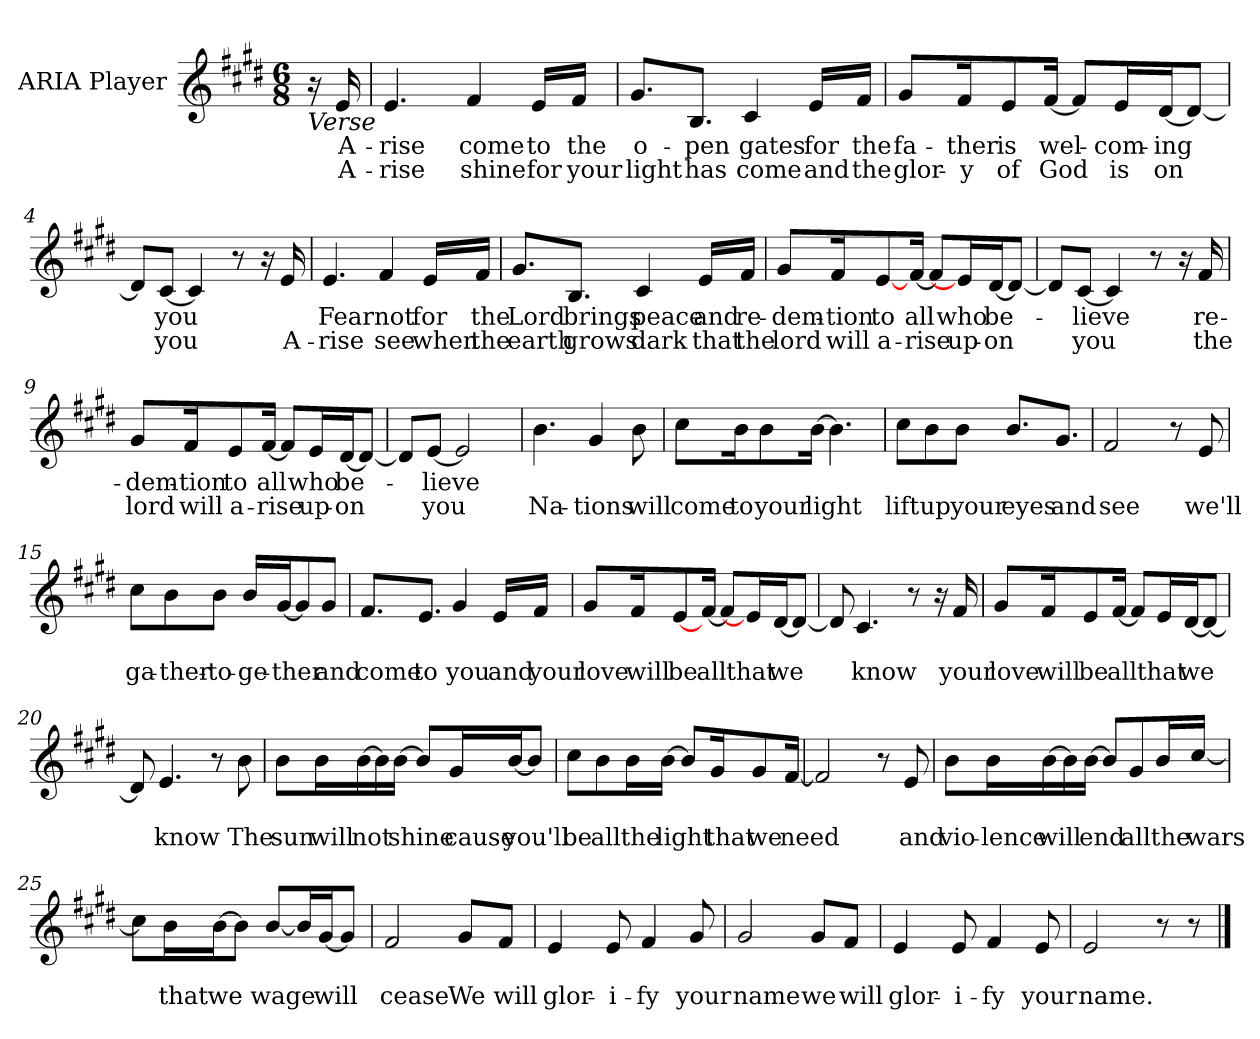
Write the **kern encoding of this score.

**kern	**text	**text
*part1	*part1	*part1
*staff1	*staff1	*staff1
*I"ARIA Player	*	*
*clefG2	*	*
*k[f#c#g#d#]	*	*
*M6/8	*	*
=	=	=
!LO:TX:b:i:t=Verse	!	!
16r	.	.
!	!LO:LY:b	!LO:LY:b
16e/	A-	A-
=1	=1	=1
!	!LO:LY:b	!LO:LY:b
4.e/	-rise	-rise
!	!LO:LY:b	!LO:LY:b
4f#/	come	shine
!	!LO:LY:b	!LO:LY:b
16e/LL	to	for
!	!LO:LY:b	!LO:LY:b
16f#/JJ	the	your
=2	=2	=2
!	!LO:LY:b	!LO:LY:b
8.g#/L	o-	light
!	!LO:LY:b	!LO:LY:b
8.B/J	-pen	has
!	!LO:LY:b	!LO:LY:b
4c#/	gates	come
!	!LO:LY:b	!LO:LY:b
16e/LL	for	and
!	!LO:LY:b	!LO:LY:b
16f#/JJ	the	the
=3	=3	=3
!	!LO:LY:b	!LO:LY:b
8g#/L	fa-	glor-
!	!LO:LY:b	!LO:LY:b
16f#/K	-ther	-y
!	!LO:LY:b	!LO:LY:b
8e/	is	of
!	!LO:LY:b	!LO:LY:b
[16f#/Jk	wel-	God
8f#/L]	.	.
!	!LO:LY:b	!LO:LY:b
16e/L	-com-	is
!	!LO:LY:b	!LO:LY:b
[16d#/J	-ing	on
8d#/J_	.	.
!!LO:LB:g=z
=4	=4	=4
8d#/L]	.	.
!	!LO:LY:b	!LO:LY:b
[8c#/J	you	you
4c#/]	.	.
8r	.	.
16r	.	.
!	!	!LO:LY:b
16e/	.	A-
!!LO:LB:g=z
=5	=5	=5
!	!LO:LY:b	!LO:LY:b
4.e/	Fear	-rise
!	!LO:LY:b	!LO:LY:b
4f#/	not	see
!	!LO:LY:b	!LO:LY:b
16e/LL	for	when
!	!LO:LY:b	!LO:LY:b
16f#/JJ	the	the
=6	=6	=6
!	!LO:LY:b	!LO:LY:b
8.g#/L	Lord	earth
!	!LO:LY:b	!LO:LY:b
8.B/J	brings	grows
!	!LO:LY:b	!LO:LY:b
4c#/	peace	dark
!	!LO:LY:b	!LO:LY:b
16e/LL	and	that
!	!LO:LY:b	!LO:LY:b
16f#/JJ	re-	the
=7	=7	=7
!	!LO:LY:b	!LO:LY:b
8g#/L	-dem-	lord
!	!LO:LY:b	!LO:LY:b
16f#/K	-tion	will
!	!LO:LY:b	!LO:LY:b
[8e/	to	a-
!	!LO:LY:b	!LO:LY:b
[16f#/Jk	all	-rise
8f#/L]	.	.
!	!LO:LY:b	!LO:LY:b
16e/L]	who	up-
!	!LO:LY:b	!LO:LY:b
[16d#/J	be-	-on
8d#/J_	.	.
!!LO:LB:g=z
=8	=8	=8
8d#/L]	.	.
!	!LO:LY:b	!LO:LY:b
[8c#/J	-lieve	you
4c#/]	.	.
8r	.	.
16r	.	.
!	!LO:LY:b	!LO:LY:b
16f#/	re-	the
!!LO:LB:g=z
=9	=9	=9
!	!LO:LY:b	!LO:LY:b
8g#/L	-dem-	lord
!	!LO:LY:b	!LO:LY:b
16f#/K	-tion	will
!	!LO:LY:b	!LO:LY:b
8e/	to	a-
!	!LO:LY:b	!LO:LY:b
[16f#/Jk	all	-rise
8f#/L]	.	.
!	!LO:LY:b	!LO:LY:b
16e/L	who	up-
!	!LO:LY:b	!LO:LY:b
[16d#/J	be-	-on
8d#/J_	.	.
=10	=10	=10
8d#/L]	.	.
!	!LO:LY:b	!LO:LY:b
[8e/J	-lieve	you
2e/]	.	.
=11	=11	=11
!	!	!LO:LY:b
4.b\	.	Na-
!	!	!LO:LY:b
4g#/	.	-tions
!	!	!LO:LY:b
8b\	.	will
=12	=12	=12
!	!	!LO:LY:b
8cc#\L	.	come
!	!	!LO:LY:b
16b\K	.	to
!	!	!LO:LY:b
8b\	.	your
!	!	!LO:LY:b
[16b\Jk	.	light
4.b\]	.	.
!!LO:LB:g=z
=13	=13	=13
!	!	!LO:LY:b
8cc#\L	.	lift
!	!	!LO:LY:b
8b\	.	up
!	!	!LO:LY:b
8b\J	.	your
!	!	!LO:LY:b
8.b/L	.	eyes
!	!	!LO:LY:b
8.g#/J	.	and
!!LO:LB:g=z
=14	=14	=14
!	!	!LO:LY:b
2f#/	.	see
8r	.	.
!	!	!LO:LY:b
8e/	.	we'll
=15	=15	=15
!	!	!LO:LY:b
8cc#\L	.	ga-
!	!	!LO:LY:b
8b\	.	-ther-
!	!	!LO:LY:b
8b\J	.	-to-
!	!	!LO:LY:b
16b/LL	.	-ge-
!	!	!LO:LY:b
[16g#/J	.	-ther
8g#/]	.	.
!	!	!LO:LY:b
8g#/J	.	and
=16	=16	=16
!	!	!LO:LY:b
8.f#/L	.	come
!	!	!LO:LY:b
8.e/J	.	to
!	!	!LO:LY:b
4g#/	.	you
!	!	!LO:LY:b
16e/LL	.	and
!	!	!LO:LY:b
16f#/JJ	.	your
!!LO:LB:g=z
=17	=17	=17
!	!	!LO:LY:b
8g#/L	.	love
!	!	!LO:LY:b
16f#/K	.	will
!	!	!LO:LY:b
[8e/	.	be
!	!	!LO:LY:b
[16f#/Jk	.	all
8f#/L]	.	.
!	!	!LO:LY:b
16e/L]	.	that
!	!	!LO:LY:b
[16d#/J	.	we
8d#/J_	.	.
!!LO:LB:g=z
=18	=18	=18
8d#/]	.	.
!	!	!LO:LY:b
4.c#/	.	know
8r	.	.
16r	.	.
!	!	!LO:LY:b
16f#/	.	your
=19	=19	=19
!	!	!LO:LY:b
8g#/L	.	love
!	!	!LO:LY:b
16f#/K	.	will
!	!	!LO:LY:b
8e/	.	be
!	!	!LO:LY:b
[16f#/Jk	.	all
8f#/L]	.	.
!	!	!LO:LY:b
16e/L	.	that
!	!	!LO:LY:b
[16d#/J	.	we
8d#/J_	.	.
=20	=20	=20
8d#/]	.	.
!	!	!LO:LY:b
4.e/	.	know
8r	.	.
!	!	!LO:LY:b
8b\	.	The
!!LO:LB:g=z
=21	=21	=21
!	!	!LO:LY:b
8b\L	.	sun
!	!	!LO:LY:b
16b\L	.	will
!	!	!LO:LY:b
[16b\	.	not
16b\]	.	.
!	!	!LO:LY:b
[16b\JJ	.	shine
8b/L]	.	.
!	!	!LO:LY:b
16g#/L	.	cause
!	!	!LO:LY:b
[16b/J	.	you'll
8b/J]	.	.
=22	=22	=22
!	!	!LO:LY:b
8cc#\L	.	be
!	!	!LO:LY:b
8b\	.	all
!	!	!LO:LY:b
16b\L	.	the
!	!	!LO:LY:b
[16b\JJ	.	light
8b/L]	.	.
!	!	!LO:LY:b
16g#/K	.	that
!	!	!LO:LY:b
8g#/	.	we
!	!	!LO:LY:b
[16f#/Jk	.	need
=23	=23	=23
2f#/]	.	.
8r	.	.
!	!	!LO:LY:b
8e/	.	and
!!LO:LB:g=z
=24	=24	=24
!	!	!LO:LY:b
8b\L	.	vio-
!	!	!LO:LY:b
16b\L	.	-lence
!	!	!LO:LY:b
[16b\	.	will
16b\]	.	.
!	!	!LO:LY:b
[16b\JJ	.	end
8b/L]	.	.
!	!	!LO:LY:b
8g#/	.	all
!	!	!LO:LY:b
16b/L	.	the
!	!	!LO:LY:b
[16cc#/JJ	.	wars
=25	=25	=25
8cc#\L]	.	.
!	!	!LO:LY:b
16b\L	.	that
!	!	!LO:LY:b
[16b\J	.	we
8b\J]	.	.
!	!	!LO:LY:b
[8b/L	.	wage
16b/L]	.	.
!	!	!LO:LY:b
[16g#/J	.	will
8g#/J]	.	.
=26	=26	=26
!	!	!LO:LY:b
2f#/	.	cease
!	!	!LO:LY:b
8g#/L	.	We
!	!	!LO:LY:b
8f#/J	.	will
!!LO:LB:g=z
=27	=27	=27
!	!	!LO:LY:b
4e/	.	glor-
!	!	!LO:LY:b
8e/	.	-i-
!	!	!LO:LY:b
4f#/	.	-fy
!	!	!LO:LY:b
8g#/	.	your
=28	=28	=28
!	!	!LO:LY:b
2g#/	.	name
!	!	!LO:LY:b
8g#/L	.	we
!	!	!LO:LY:b
8f#/J	.	will
=29	=29	=29
!	!	!LO:LY:b
4e/	.	glor-
!	!	!LO:LY:b
8e/	.	-i-
!	!	!LO:LY:b
4f#/	.	-fy
!	!	!LO:LY:b
8e/	.	your
=30	=30	=30
!	!	!LO:LY:b
2e/	.	name.
8r	.	.
8r	.	.
==	==	==
*-	*-	*-
